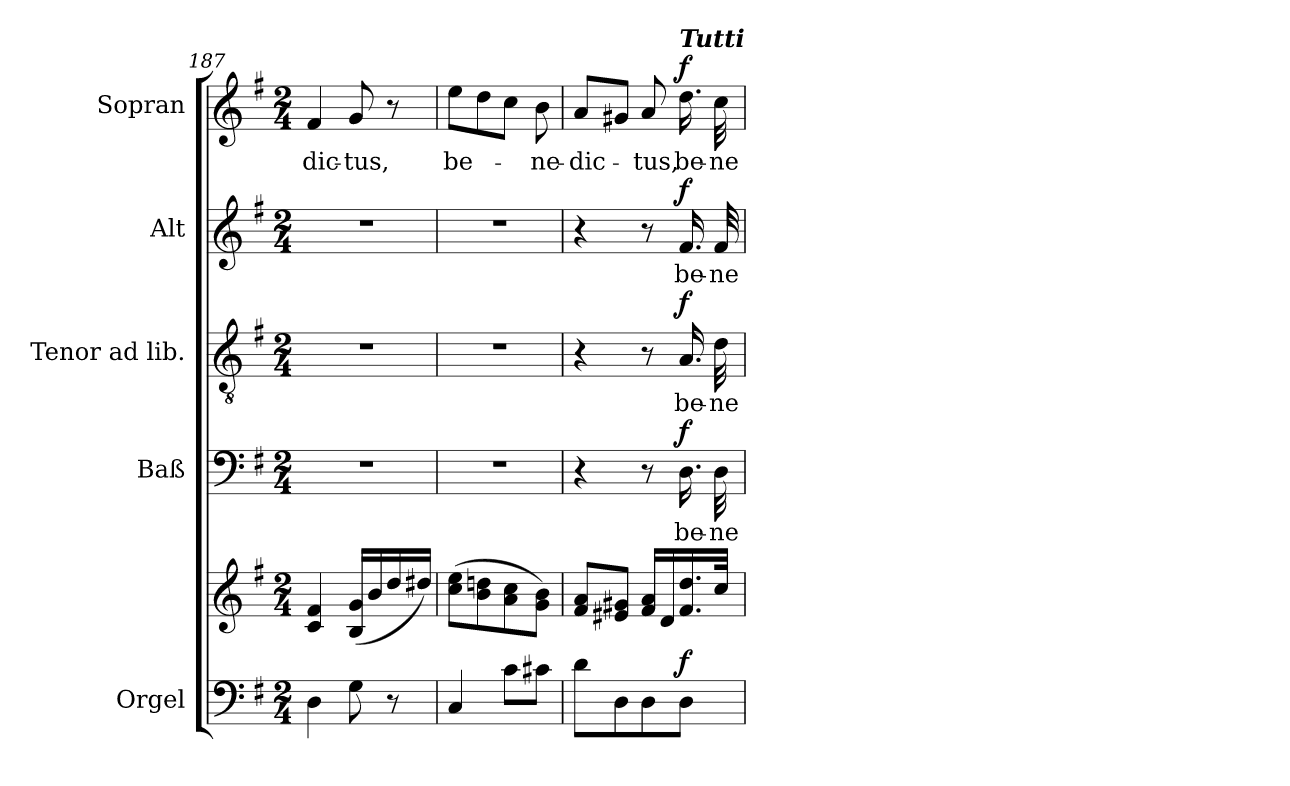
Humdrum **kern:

**kern	**kern	**dynam	**kern	**text	**dynam	**kern	**text	**dynam	**kern	**text	**dynam	**kern	**text	**dynam
*part5	*part5	*part5	*part4	*part4	*part4	*part3	*part3	*part3	*part2	*part2	*part2	*part1	*part1	*part1
*staff6	*staff5	*staff5/6	*staff4	*staff4	*staff4	*staff3	*staff3	*staff3	*staff2	*staff2	*staff2	*staff1	*staff1	*staff1
*I"Orgel	*	*	*I"Baß	*	*	*I"Tenor ad lib.	*	*	*I"Alt	*	*	*I"Sopran	*	*
*clefF4	*clefG2	*	*clefF4	*	*	*clefGv2	*	*	*clefG2	*	*	*clefG2	*	*
*k[f#]	*k[f#]	*	*k[f#]	*	*	*k[f#]	*	*	*k[f#]	*	*	*k[f#]	*	*
*G:	*G:	*	*G:	*	*	*G:	*	*	*G:	*	*	*G:	*	*
*M2/4	*M2/4	*	*M2/4	*	*	*M2/4	*	*	*M2/4	*	*	*M2/4	*	*
=187	=187	=187	=187	=187	=187	=187	=187	=187	=187	=187	=187	=187	=187	=187
!	!	!	!	!	!	!	!	!	!	!	!	!	!LO:LY:b	!
4D\	4c/ 4f#/	.	2r	.	.	2r	.	.	2r	.	.	4f#/	-dic-	.
!	!	!	!	!	!	!	!	!	!	!	!	!	!LO:LY:b	!
8G\	(<16B/ 16g/LL	.	.	.	.	.	.	.	.	.	.	8g/	-tus,	.
.	16b/	.	.	.	.	.	.	.	.	.	.	.	.	.
8r	16dd/	.	.	.	.	.	.	.	.	.	.	8r	.	.
.	16dd#X/JJ)	.	.	.	.	.	.	.	.	.	.	.	.	.
=188	=188	=188	=188	=188	=188	=188	=188	=188	=188	=188	=188	=188	=188	=188
!	!	!	!	!	!	!	!	!	!	!	!	!	!LO:LY:b	!
4C/	(>8cc\ 8ee\L	.	2r	.	.	2r	.	.	2r	.	.	8ee\L	be-	.
.	8b\ 8ddn\	.	.	.	.	.	.	.	.	.	.	8dd\	.	.
8c\L	8a\ 8cc\	.	.	.	.	.	.	.	.	.	.	8cc\J	.	.
!	!	!	!	!	!	!	!	!	!	!	!	!	!LO:LY:b	!
8c#X\J	8g\ 8b\J)	.	.	.	.	.	.	.	.	.	.	8b\	-ne-	.
!!LO:PB:g=z
=189	=189	=189	=189	=189	=189	=189	=189	=189	=189	=189	=189	=189	=189	=189
!	!	!	!	!	!	!	!	!	!	!	!	!	!LO:LY:b	!
8d\L	8f#/ 8a/L	.	4r	.	.	4r	.	.	4r	.	.	8a/L	-dic-	.
8D\	8e#X/ 8g#X/J	.	.	.	.	.	.	.	.	.	.	8g#X/J	.	.
!	!	!	!	!	!	!	!	!	!	!	!	!	!LO:LY:b	!
8D\	16f#/ 16a/LL	.	8r	.	.	8r	.	.	8r	.	.	8a/	-tus,	.
.	16d/	.	.	.	.	.	.	.	.	.	.	.	.	.
!	!	!	!	!	!	!	!	!	!	!	!	!LO:TX:a:Bi:t=Tutti	!	!
!	!	!LO:DY:a=2	!	!LO:LY:b	!LO:DY:a	!	!LO:LY:b	!LO:DY:a	!	!LO:LY:b	!LO:DY:a	!	!LO:LY:b	!LO:DY:a
8D\J	16.f#/ 16.dd/	f	16.D\	be-	f	16.A/	be-	f	16.f#/	be-	f	16.dd\	be-	f
!	!	!	!	!LO:LY:b	!	!	!LO:LY:b	!	!	!LO:LY:b	!	!	!LO:LY:b	!
.	32cc/JJk	.	32D\	-ne-	.	32d\	-ne-	.	32f#/	-ne-	.	32cc\	-ne-	.
=	=	=	=	=	=	=	=	=	=	=	=	=	=	=
*-	*-	*-	*-	*-	*-	*-	*-	*-	*-	*-	*-	*-	*-	*-
